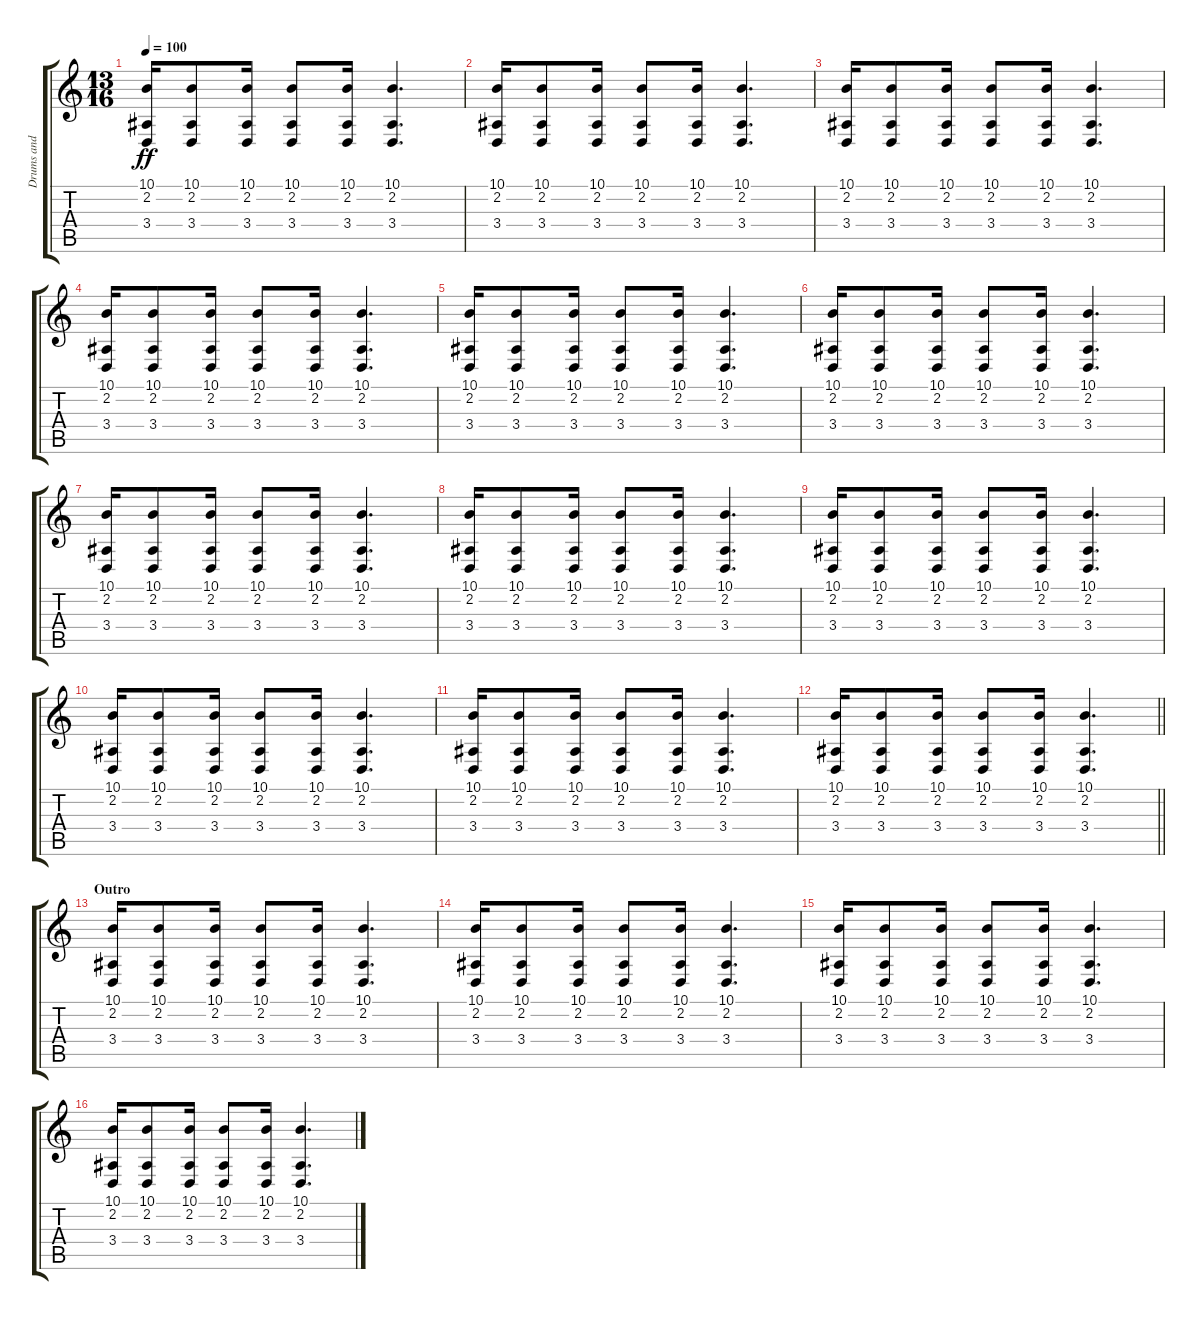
\track ("Drums and FX" "Drums and ") {instrument taikodrum}
\staff {score tabs}
\tuning (Db4 Ab3 E3 B2 Gb2 B1) {hide}
\ts (13 16)
\tempo 100
\clef g2
\ks c
(10.1 2.2 3.4).16{dy ff} (10.1 2.2 3.4).8 (10.1 2.2 3.4).16 (10.1 2.2 3.4).8 (10.1 2.2 3.4).16 (10.1 2.2 3.4).4{d} |
(10.1 2.2 3.4).16 (10.1 2.2 3.4).8 (10.1 2.2 3.4).16 (10.1 2.2 3.4).8 (10.1 2.2 3.4).16 (10.1 2.2 3.4).4{d} |
(10.1 2.2 3.4).16 (10.1 2.2 3.4).8 (10.1 2.2 3.4).16 (10.1 2.2 3.4).8 (10.1 2.2 3.4).16 (10.1 2.2 3.4).4{d} |
(10.1 2.2 3.4).16 (10.1 2.2 3.4).8 (10.1 2.2 3.4).16 (10.1 2.2 3.4).8 (10.1 2.2 3.4).16 (10.1 2.2 3.4).4{d} |
(10.1 2.2 3.4).16 (10.1 2.2 3.4).8 (10.1 2.2 3.4).16 (10.1 2.2 3.4).8 (10.1 2.2 3.4).16 (10.1 2.2 3.4).4{d} |
(10.1 2.2 3.4).16 (10.1 2.2 3.4).8 (10.1 2.2 3.4).16 (10.1 2.2 3.4).8 (10.1 2.2 3.4).16 (10.1 2.2 3.4).4{d} |
(10.1 2.2 3.4).16 (10.1 2.2 3.4).8 (10.1 2.2 3.4).16 (10.1 2.2 3.4).8 (10.1 2.2 3.4).16 (10.1 2.2 3.4).4{d} |
(10.1 2.2 3.4).16 (10.1 2.2 3.4).8 (10.1 2.2 3.4).16 (10.1 2.2 3.4).8 (10.1 2.2 3.4).16 (10.1 2.2 3.4).4{d} |
(10.1 2.2 3.4).16 (10.1 2.2 3.4).8 (10.1 2.2 3.4).16 (10.1 2.2 3.4).8 (10.1 2.2 3.4).16 (10.1 2.2 3.4).4{d} |
(10.1 2.2 3.4).16 (10.1 2.2 3.4).8 (10.1 2.2 3.4).16 (10.1 2.2 3.4).8 (10.1 2.2 3.4).16 (10.1 2.2 3.4).4{d} |
(10.1 2.2 3.4).16 (10.1 2.2 3.4).8 (10.1 2.2 3.4).16 (10.1 2.2 3.4).8 (10.1 2.2 3.4).16 (10.1 2.2 3.4).4{d} |
\barLineRight lightlight
(10.1 2.2 3.4).16 (10.1 2.2 3.4).8 (10.1 2.2 3.4).16 (10.1 2.2 3.4).8 (10.1 2.2 3.4).16 (10.1 2.2 3.4).4{d} |
\section ("" "Outro")
(10.1 2.2 3.4).16 (10.1 2.2 3.4).8 (10.1 2.2 3.4).16 (10.1 2.2 3.4).8 (10.1 2.2 3.4).16 (10.1 2.2 3.4).4{d} |
(10.1 2.2 3.4).16 (10.1 2.2 3.4).8 (10.1 2.2 3.4).16 (10.1 2.2 3.4).8 (10.1 2.2 3.4).16 (10.1 2.2 3.4).4{d} |
(10.1 2.2 3.4).16 (10.1 2.2 3.4).8 (10.1 2.2 3.4).16 (10.1 2.2 3.4).8 (10.1 2.2 3.4).16 (10.1 2.2 3.4).4{d} |
(10.1 2.2 3.4).16 (10.1 2.2 3.4).8 (10.1 2.2 3.4).16 (10.1 2.2 3.4).8 (10.1 2.2 3.4).16 (10.1 2.2 3.4).4{d}
